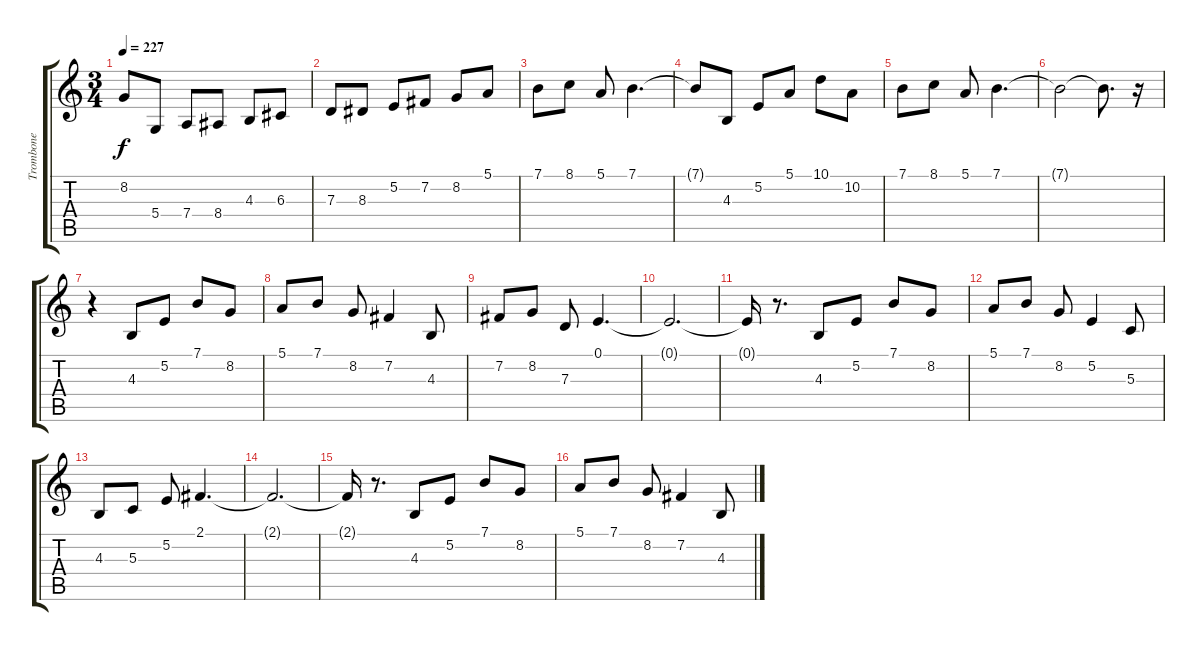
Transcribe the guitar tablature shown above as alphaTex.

\track ("Trombone" "Trombone") {instrument trombone}
\staff {score tabs}
\tuning (E4 B3 G3 D3 A2 E2) {hide}
\ts (3 4)
\tempo 227
\clef g2
\ks c
8.2.8{dy f} 5.4.8 7.4.8 8.4.8 4.3.8 6.3.8 |
7.3.8 8.3.8 5.2.8 7.2.8 8.2.8 5.1.8 |
7.1.8 8.1.8 5.1.8 7.1.4{d} |
7.1{t}.8 4.3.8 5.2.8 5.1.8 10.1.8 10.2.8 |
7.1.8 8.1.8 5.1.8 7.1.4{d} |
7.1{t}.2 7.1{t}.8{d} r.16 |
r.4 4.3.8 5.2.8 7.1.8 8.2.8 |
5.1.8 7.1.8 8.2.8 7.2.4 4.3.8 |
7.2.8 8.2.8 7.3.8 0.1.4{d} |
0.1{t}.2{d} |
0.1{t}.16 r.8{d} 4.3.8 5.2.8 7.1.8 8.2.8 |
5.1.8 7.1.8 8.2.8 5.2.4 5.3.8 |
4.3.8 5.3.8 5.2.8 2.1.4{d} |
2.1{t}.2{d} |
2.1{t}.16 r.8{d} 4.3.8 5.2.8 7.1.8 8.2.8 |
5.1.8 7.1.8 8.2.8 7.2.4 4.3.8
